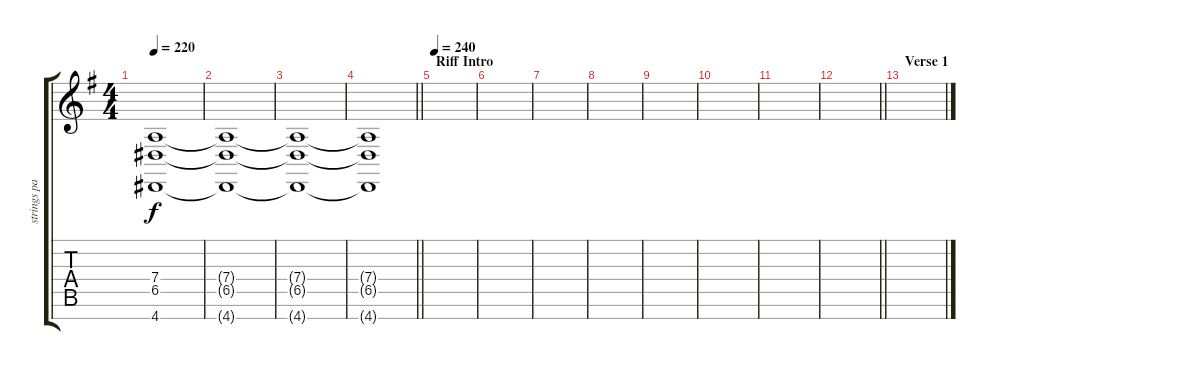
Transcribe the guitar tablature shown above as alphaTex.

\track ("strings pad" "strings pa") {instrument stringensemble1}
\staff {score tabs}
\tuning (E4 B3 G3 D3 A2 E2 B1) {hide}
\ts (4 4)
\tempo 220
\clef g2
\ks eminor
(7.4{t} 6.5{t} 4.7).1{dy f} |
(7.4{t} 6.5{t} 4.7{t}).1 |
(7.4{t} 6.5{t} 4.7{t}).1 |
\barLineRight lightlight
(7.4{t} 6.5{t} 4.7{t}).1{volume 5} |
\section ("" "Riff Intro")
\tempo 240
|
|
|
|
|
|
|
\barLineRight lightlight
|
\section ("" "Verse 1")
